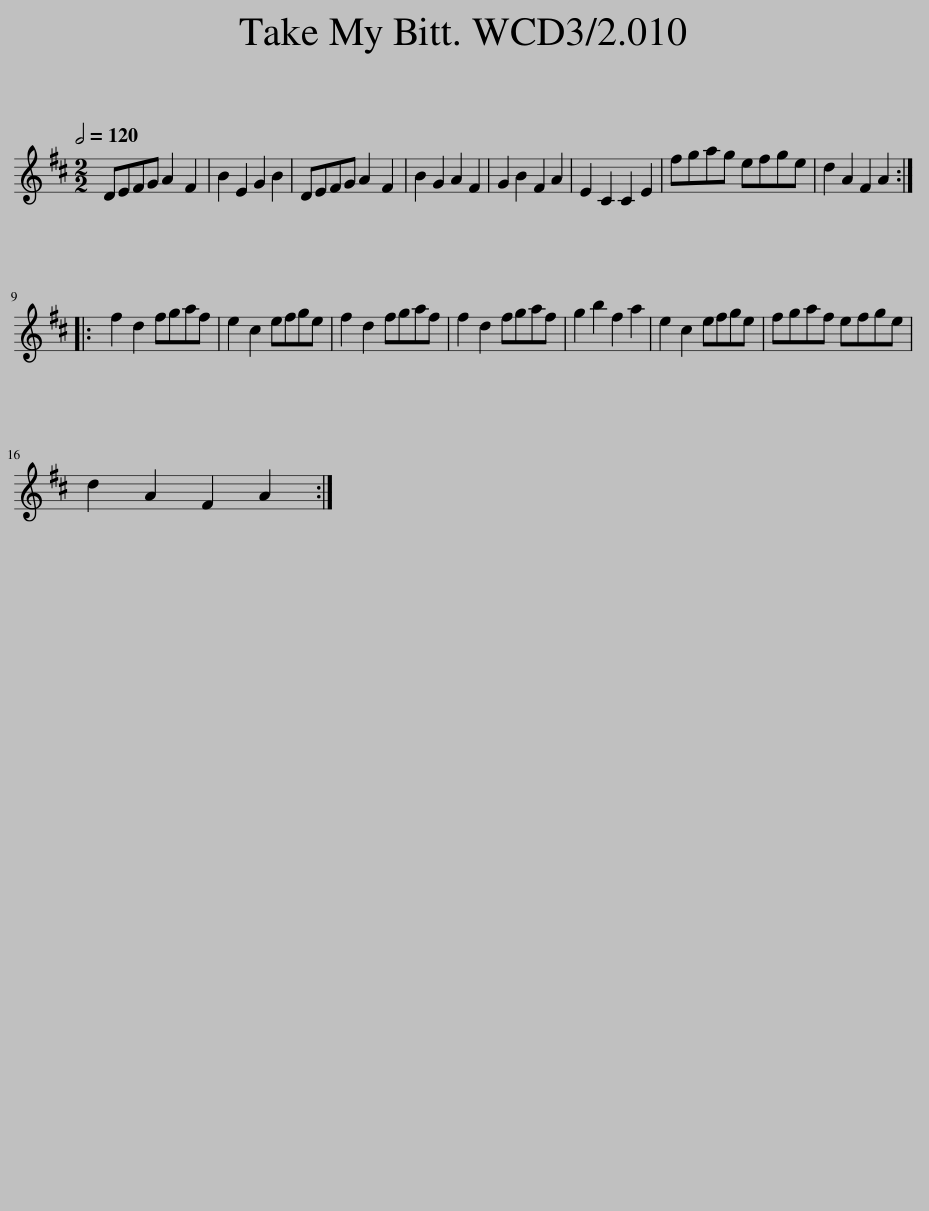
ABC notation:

X:1
L:1/8
Q:1/2=120
M:2/2
I:linebreak $
K:D
V:1 treble
V:1
 DEFG A2 F2 | B2 E2 G2 B2 | DEFG A2 F2 | B2 G2 A2 F2 | G2 B2 F2 A2 | %5
 E2 C2 C2 E2 | fgag efge | d2 A2 F2 A2 ::$ f2 d2 fgaf | e2 c2 efge | %10
 f2 d2 fgaf | f2 d2 fgaf | g2 b2 f2 a2 | e2 c2 efge | fgaf efge |$ %15
 d2 A2 F2 A2 :| %16
